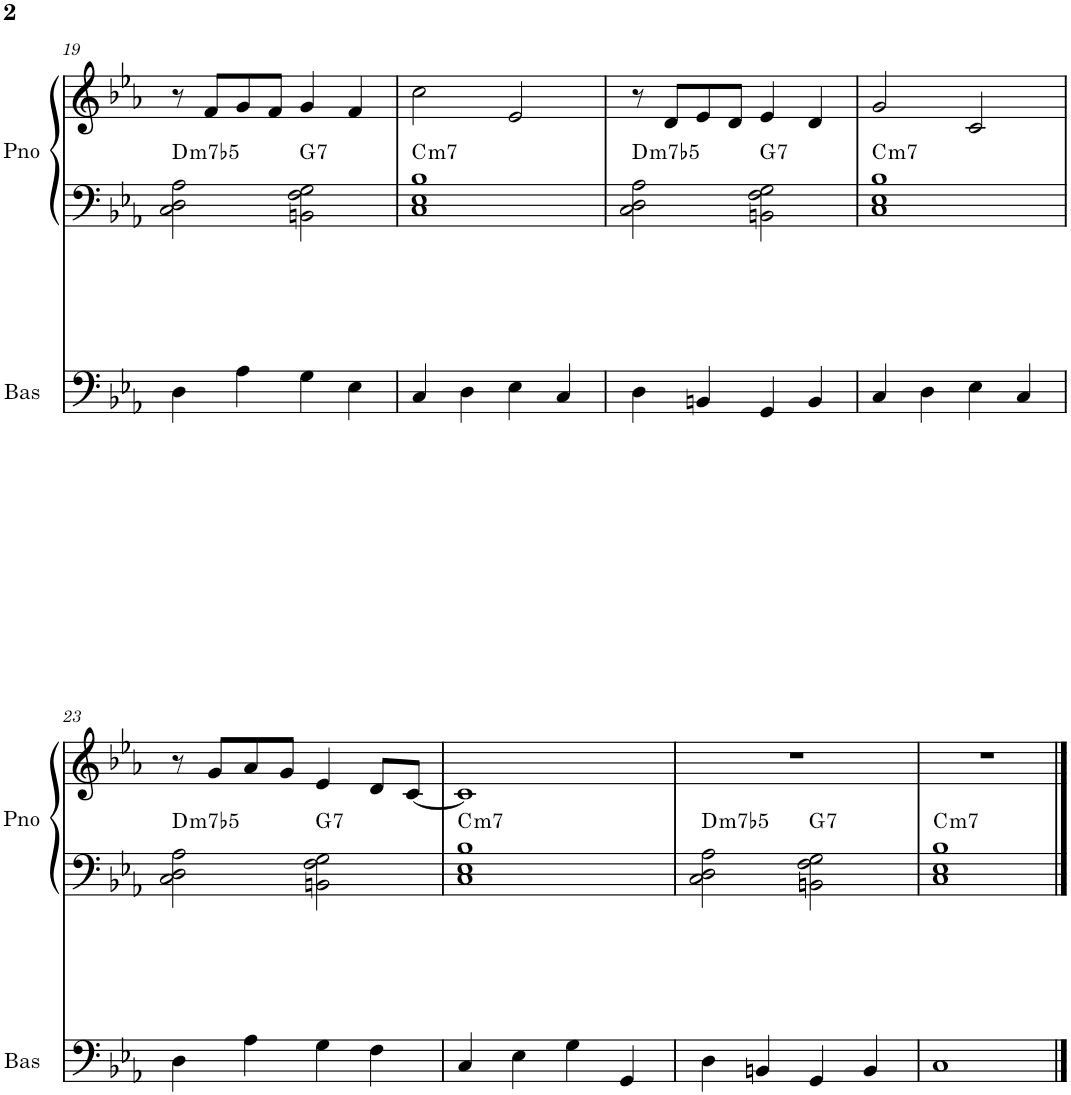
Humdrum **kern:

**kern	**kern	**kern	**harte
*part2	*part1	*part1	*part1
*staff3	*staff2	*staff1	*
*I"Akustisk bas	*I"Piano	*	*
*I'Bas	*I'Pno	*	*
!!LO:PB:g=z
*clefF4	*clefF4	*clefG2	*
*Trd7c12	*	*	*
*k[b-e-a-]	*k[b-e-a-]	*k[b-e-a-]	*
*M4/4	*M4/4	*M4/4	*
=19	=19	=19	=19
!	!	!	!LO:H:kt=m7b5
4D\	2C\ 2D\ 2A-\	8r	D:hdim7
.	.	8f/L	.
4A-\	.	8g/	.
.	.	8f/J	.
!	!	!	!LO:H:kt=7
4G\	2BBn\ 2F\ 2G\	4g/	G:7
4E-\	.	4f/	.
=20	=20	=20	=20
!	!	!	!LO:H:kt=m7
4C/	1C 1E- 1B-	2cc\	C:min7
4D\	.	.	.
4E-\	.	2e-/	.
4C/	.	.	.
=21	=21	=21	=21
!	!	!	!LO:H:kt=m7b5
4D\	2C\ 2D\ 2A-\	8r	D:hdim7
.	.	8d/L	.
4BBn/	.	8e-/	.
.	.	8d/J	.
!	!	!	!LO:H:kt=7
4GG/	2BBn\ 2F\ 2G\	4e-/	G:7
4BB/	.	4d/	.
=22	=22	=22	=22
!	!	!	!LO:H:kt=m7
4C/	1C 1E- 1B-	2g/	C:min7
4D\	.	.	.
4E-\	.	2c/	.
4C/	.	.	.
!!LO:LB:g=z
=23	=23	=23	=23
!	!	!	!LO:H:kt=m7b5
4D\	2C\ 2D\ 2A-\	8r	D:hdim7
.	.	8g/L	.
4A-\	.	8a-/	.
.	.	8g/J	.
!	!	!	!LO:H:kt=7
4G\	2BBn\ 2F\ 2G\	4e-/	G:7
4F\	.	8d/L	.
.	.	[8c/J	.
=24	=24	=24	=24
!	!	!	!LO:H:kt=m7
4C/	1C 1E- 1B-	1c]	C:min7
4E-\	.	.	.
4G\	.	.	.
4GG/	.	.	.
=25	=25	=25	=25
!	!	!	!LO:H:kt=m7b5
*	*	*^	*
4D\	2C\ 2D\ 2A-\	1r	2ryy	D:hdim7
4BBn/	.	.	.	.
!	!	!	!	!LO:H:kt=7
4GG/	2BBn\ 2F\ 2G\	.	2ryy	G:7
4BB/	.	.	.	.
=26	=26	=26	=26	=26
!	!	!	!	!LO:H:kt=m7
*	*	*v	*v	*
1C	1C 1E- 1B-	1r	C:min7
==	==	==	==
*-	*-	*-	*-
